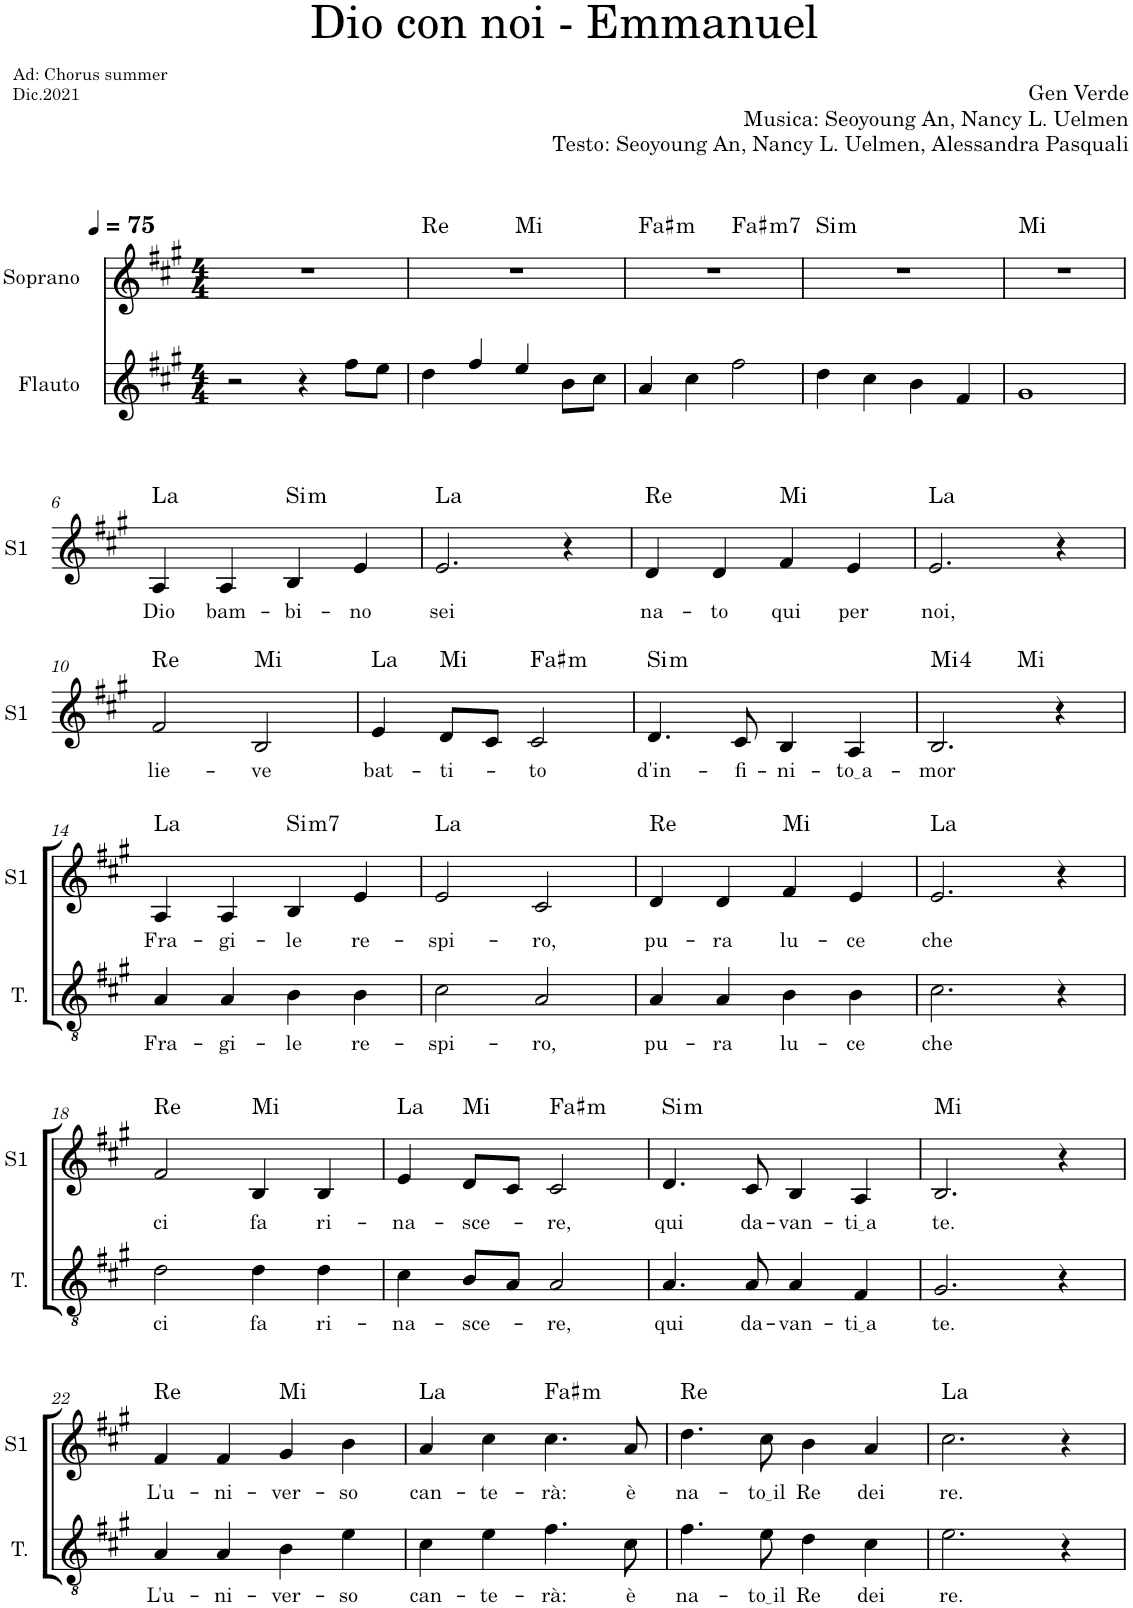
**kern	**kern	**kern	**kern	**text	**kern	**text	**harte
*part4	*part3	*part3	*part2	*part2	*part1	*part1	*part1
*staff5	*staff4	*staff3	*staff2	*staff2	*staff1	*staff1	*
*I"Flauto	*I"Piano	*	*I"Tenore	*	*I"Soprano	*	*
*I'Fl.	*	*	*I'T.	*	*I'S1	*	*
*	*stria5	*stria5	*stria5	*	*	*	*
*clefG2	*clefF4	*clefG2	*clefGv2	*	*clefG2	*	*
*k[f#c#g#]	*k[f#c#g#]	*k[f#c#g#]	*k[f#c#g#]	*	*k[f#c#g#]	*	*
*M4/4	*M4/4	*M4/4	*M4/4	*	*M4/4	*	*
*MM75	*MM75	*MM75	*MM75	*	*MM75	*	*
=1	=1	=1	=1	=1	=1	=1	=1
2r	2r	1r	1r	.	1r	.	.
4r	4r	.	.	.	.	.	.
8ff#\L	8F#\L	.	.	.	.	.	.
8ee\J	8E\J	.	.	.	.	.	.
=2	=2	=2	=2	=2	=2	=2	=2
*	*	*	*	*	*^	*	*
4dd\	8D\L	4r	1r	.	1r	2ryy	.	D:maj
.	8A\J	.	.	.	.	.	.	.
4ff#/	8r	4a	.	.	.	.	.	.
.	8A	.	.	.	.	.	.	.
4ee/	8E\L	4e 4g#	.	.	.	2ryy	.	E:maj
.	8B\J	.	.	.	.	.	.	.
8b\L	8r	4b	.	.	.	.	.	.
8cc#\J	8B	.	.	.	.	.	.	.
=3	=3	=3	=3	=3	=3	=3	=3	=3
!	!	!	!	!	!	!	!	!LO:H:kt=m
4a/	8F#\L	4a	1r	.	1r	2ryy	.	F#:min
.	[>8c#\J	.	.	.	.	.	.	.
4cc#\	2c#]	4cc#	.	.	.	.	.	.
!	!	!	!	!	!	!	!	!LO:H:kt=m7
2ff#\	.	2f# 2a 2ee	.	.	.	2ryy	.	F#:min7
.	4r	.	.	.	.	.	.	.
=4	=4	=4	=4	=4	=4	=4	=4	=4
!	!	!	!	!	!	!	!	!LO:H:kt=m
*	*	*	*	*	*v	*v	*	*
4dd\	8BB\L	8dd/L	1r	.	1r	.	B:min
.	8F#\J	8d/J	.	.	.	.	.
4cc#\	2B	8cc#/L	.	.	.	.	.
.	.	8d/J	.	.	.	.	.
4b\	.	8b/L	.	.	.	.	.
.	.	8d/J	.	.	.	.	.
4f#/	8B\L	4e	.	.	.	.	.
.	8F#\J	.	.	.	.	.	.
=5	=5	=5	=5	=5	=5	=5	=5
1g#	4.E	1e	1r	.	1r	.	E:maj
.	8F#	.	.	.	.	.	.
.	2G#	.	.	.	.	.	.
!!LO:LB:g=z
=6	=6	=6	=6	=6	=6	=6	=6
!	!	!	!	!	!	!LO:LY:b	!
1r	2AA	8r	1r	.	4A/	Dio	A:maj
.	.	8A	.	.	.	.	.
!	!	!	!	!	!	!LO:LY:b	!
.	.	8B/L	.	.	4A/	bam-	.
.	.	8A/J	.	.	.	.	.
!	!	!	!	!	!	!LO:LY:b	!LO:H:kt=m
.	2BB	8B/L	.	.	4B/	-bi-	B:min
.	.	8A/J	.	.	.	.	.
!	!	!	!	!	!	!LO:LY:b	!
.	.	8B/L	.	.	4e/	-no	.
.	.	8A/J	.	.	.	.	.
=7	=7	=7	=7	=7	=7	=7	=7
!	!	!	!	!	!	!LO:LY:b	!
1r	1C#	8c#/L	1r	.	2.e/	sei	A:maj
.	.	8A/J	.	.	.	.	.
.	.	8c#/L	.	.	.	.	.
.	.	8A/J	.	.	.	.	.
.	.	2e	.	.	.	.	.
.	.	.	.	.	4r	.	.
=8	=8	=8	=8	=8	=8	=8	=8
!	!	!	!	!	!	!LO:LY:b	!
1r	2D	8r	1r	.	4d/	na-	D:maj
.	.	8B	.	.	.	.	.
!	!	!	!	!	!	!LO:LY:b	!
.	.	8d/L	.	.	4d/	-to	.
.	.	8B/J	.	.	.	.	.
!	!	!	!	!	!	!LO:LY:b	!
.	2E	4e	.	.	4f#/	qui	E:maj
!	!	!	!	!	!	!LO:LY:b	!
.	.	4G#	.	.	4e/	per	.
=9	=9	=9	=9	=9	=9	=9	=9
!	!	!	!	!	!	!LO:LY:b	!
1r	1AA	8r	1r	.	2.e/	noi,	A:maj
.	.	8A	.	.	.	.	.
.	.	8B/L	.	.	.	.	.
.	.	8A/J	.	.	.	.	.
.	.	4e	.	.	.	.	.
.	.	4A	.	.	4r	.	.
!!LO:LB:g=z
=10	=10	=10	=10	=10	=10	=10	=10
!	!	!	!	!	!	!LO:LY:b	!
1r	2D	8r	1r	.	2f#/	lie-	D:maj
.	.	8A	.	.	.	.	.
.	.	8f#/L	.	.	.	.	.
.	.	8d/J	.	.	.	.	.
!	!	!	!	!	!	!LO:LY:b	!
.	2D	8r	.	.	2B/	-ve	E:maj
.	.	8B	.	.	.	.	.
.	.	8g#/L	.	.	.	.	.
.	.	8e/J	.	.	.	.	.
=11	=11	=11	=11	=11	=11	=11	=11
!	!	!	!	!	!	!LO:LY:b	!
1r	2C#	8r	1r	.	4e/	bat-	A:maj
.	.	8A	.	.	.	.	.
!	!	!	!	!	!	!LO:LY:b	!
.	.	8e/L	.	.	8d/L	-ti-	E:maj
.	.	8c#/J	.	.	8c#/J	.	.
!	!	!	!	!	!	!LO:LY:b	!LO:H:kt=m
.	2F#	8r	.	.	2c#/	-to	F#:min
.	.	8c#	.	.	.	.	.
.	.	4f# 4a	.	.	.	.	.
=12	=12	=12	=12	=12	=12	=12	=12
!	!	!	!	!	!	!LO:LY:b	!LO:H:kt=m
1r	8BB\L	8r	1r	.	4.d/	d'in-	B:min
.	[>8F#\J	8B	.	.	.	.	.
.	2.F#]	8c#/L	.	.	.	.	.
!	!	!	!	!	!	!LO:LY:b	!
.	.	8d/J	.	.	8c#/	-fi-	.
!	!	!	!	!	!	!LO:LY:b	!
.	.	2f#	.	.	4B/	-ni-	.
!	!	!	!	!	!	!LO:LY:b	!
.	.	.	.	.	4A/	to a	.
=13	=13	=13	=13	=13	=13	=13	=13
!	!	!	!	!	!	!LO:LY:b	!
*	*	*	*	*	*^	*	*
1r	8E\L	4r	1r	.	2.B/	2ryy	-mor	E:maj(4)
.	8B\J	.	.	.	.	.	.	.
.	8r	4e 4g#	.	.	.	.	.	.
.	[>8B	.	.	.	.	.	.	.
.	2B]	4a	.	.	.	2ryy	.	E:maj
.	.	4e 4g#	.	.	4r	.	.	.
!!LO:LB:g=z
=14	=14	=14	=14	=14	=14	=14	=14	=14
!	!	!	!	!LO:LY:b	!	!	!LO:LY:b	!
*	*	*	*	*	*v	*v	*	*
1r	4AA	8r	4A/	Fra-	4A/	Fra-	A:maj
.	.	8A	.	.	.	.	.
!	!	!	!	!LO:LY:b	!	!LO:LY:b	!
.	4E	8B/L	4A/	-gi-	4A/	-gi-	.
.	.	8A/J	.	.	.	.	.
!	!	!	!	!LO:LY:b	!	!LO:LY:b	!LO:H:kt=m7
.	4BB	8B/L	4B\	-le	4B/	-le	B:min7
.	.	8A/J	.	.	.	.	.
!	!	!	!	!LO:LY:b	!	!LO:LY:b	!
.	4F#	8B/L	4B\	re-	4e/	re-	.
.	.	8A/J	.	.	.	.	.
=15	=15	=15	=15	=15	=15	=15	=15
!	!	!	!	!LO:LY:b	!	!LO:LY:b	!
1r	1C#	8c#/L	2c#\	-spi-	2e/	-spi-	A:maj
.	.	8A/J	.	.	.	.	.
.	.	8e/L	.	.	.	.	.
.	.	8A/J	.	.	.	.	.
!	!	!	!	!LO:LY:b	!	!LO:LY:b	!
.	.	8c#/L	2A/	-ro,	2c#/	-ro,	.
.	.	8A/J	.	.	.	.	.
.	.	4g#	.	.	.	.	.
=16	=16	=16	=16	=16	=16	=16	=16
!	!	!	!	!LO:LY:b	!	!LO:LY:b	!
1r	2D	8f#/L	4A/	pu-	4d/	pu-	D:maj
.	.	8A/J	.	.	.	.	.
!	!	!	!	!LO:LY:b	!	!LO:LY:b	!
.	.	8d/L	4A/	-ra	4d/	-ra	.
.	.	8f#/J	.	.	.	.	.
!	!	!	!	!LO:LY:b	!	!LO:LY:b	!
.	2E	8g#/L	4B\	lu-	4f#/	lu-	E:maj
.	.	8B/J	.	.	.	.	.
!	!	!	!	!LO:LY:b	!	!LO:LY:b	!
.	.	8e/L	4B\	-ce	4e/	-ce	.
.	.	8B/J	.	.	.	.	.
=17	=17	=17	=17	=17	=17	=17	=17
!	!	!	!	!LO:LY:b	!	!LO:LY:b	!
1r	1C#	8ryy	2.c#\	che	2.e/	che	A:maj
.	.	8A	.	.	.	.	.
.	.	8a/L	.	.	.	.	.
.	.	8c#/J	.	.	.	.	.
.	.	8e/L	.	.	.	.	.
.	.	8A/J	.	.	.	.	.
.	.	8c#/L	4r	.	4r	.	.
.	.	8A/J	.	.	.	.	.
!!LO:LB:g=z
=18	=18	=18	=18	=18	=18	=18	=18
!	!	!	!	!LO:LY:b	!	!LO:LY:b	!
1r	2D	8f#/L	2d\	ci	2f#/	ci	D:maj
.	.	8A/J	.	.	.	.	.
.	.	8d/L	.	.	.	.	.
.	.	8f#/J	.	.	.	.	.
!	!	!	!	!LO:LY:b	!	!LO:LY:b	!
.	2E	8g#/L	4d\	fa	4B/	fa	E:maj
.	.	8B/J	.	.	.	.	.
!	!	!	!	!LO:LY:b	!	!LO:LY:b	!
.	.	4e	4d\	ri-	4B/	ri-	.
=19	=19	=19	=19	=19	=19	=19	=19
!	!	!	!	!LO:LY:b	!	!LO:LY:b	!
1r	4A	8e/L	4c#\	-na-	4e/	-na-	A:maj
.	.	8c#/J	.	.	.	.	.
!	!	!	!	!LO:LY:b	!	!LO:LY:b	!
.	4G#	8g#/L	8B/L	-sce-	8d/L	-sce-	E:maj
.	.	8B/J	8A/J	.	8c#/J	.	.
!	!	!	!	!LO:LY:b	!	!LO:LY:b	!LO:H:kt=m
.	2F#	2c# 2a	2A/	-re,	2c#/	-re,	F#:min
=20	=20	=20	=20	=20	=20	=20	=20
!	!	!	!	!LO:LY:b	!	!LO:LY:b	!LO:H:kt=m
1r	8BB\L	8d/L	4.A/	qui	4.d/	qui	B:min
.	8F#\J	8B/J	.	.	.	.	.
.	2.A	8d/L	.	.	.	.	.
!	!	!	!	!LO:LY:b	!	!LO:LY:b	!
.	.	8e/J	8A/	da-	8c#/	da-	.
!	!	!	!	!LO:LY:b	!	!LO:LY:b	!
.	.	4a	4A/	-van-	4B/	-van-	.
!	!	!	!	!LO:LY:b	!	!LO:LY:b	!
.	.	4e	4F#/	ti a	4A/	ti a	.
=21	=21	=21	=21	=21	=21	=21	=21
!	!	!	!	!LO:LY:b	!	!LO:LY:b	!
1r	8E\L	4r	2.G#/	te.	2.B/	te.	E:maj
.	[>8B\J	.	.	.	.	.	.
.	2.B]	8e/ 8g#/L	.	.	.	.	.
.	.	8a/J	.	.	.	.	.
.	.	2b	.	.	.	.	.
.	.	.	4r	.	4r	.	.
!!LO:LB:g=z
=22	=22	=22	=22	=22	=22	=22	=22
!	!	!	!	!LO:LY:b	!	!LO:LY:b	!
1r	2D	8f#/L	4A/	L'u-	4f#/	L'u-	D:maj
.	.	8A/J	.	.	.	.	.
!	!	!	!	!LO:LY:b	!	!LO:LY:b	!
.	.	8d/L	4A/	-ni-	4f#/	-ni-	.
.	.	8f#/J	.	.	.	.	.
!	!	!	!	!LO:LY:b	!	!LO:LY:b	!
.	2E	8e/ 8g#/L	4B\	-ver-	4g#/	-ver-	E:maj
.	.	8B/J	.	.	.	.	.
!	!	!	!	!LO:LY:b	!	!LO:LY:b	!
.	.	8e/ 8b/L	4e\	-so	4b\	-so	.
.	.	8B/J	.	.	.	.	.
=23	=23	=23	=23	=23	=23	=23	=23
!	!	!	!	!LO:LY:b	!	!LO:LY:b	!
1r	8AA/L	4e 4a	4c#\	can-	4a/	can-	A:maj
.	8E/J	.	.	.	.	.	.
!	!	!	!	!LO:LY:b	!	!LO:LY:b	!
.	8A\L	4e 4cc#	4e\	-te-	4cc#\	-te-	.
.	8AA\J	.	.	.	.	.	.
!	!	!	!	!LO:LY:b	!	!LO:LY:b	!LO:H:kt=m
.	8FF#/L	4f# 4cc#	4.f#\	-rà:	4.cc#\	-rà:	F#:min
.	8C#/J	.	.	.	.	.	.
.	4F#	8ryy	.	.	.	.	.
!	!	!	!	!LO:LY:b	!	!LO:LY:b	!
.	.	8c#	8c#\	è	8a/	è	.
=24	=24	=24	=24	=24	=24	=24	=24
!	!	!	!	!LO:LY:b	!	!LO:LY:b	!
1r	8D\L	4d 4f# 4a 4dd	4.f#\	na-	4.dd\	na-	D:maj
.	[>8A\J	.	.	.	.	.	.
.	2.A]	8d/L	.	.	.	.	.
!	!	!	!	!LO:LY:b	!	!LO:LY:b	!
.	.	8cc#/J	8e\	to il	8cc#\	to il	.
!	!	!	!	!LO:LY:b	!	!LO:LY:b	!
.	.	8b/L	4d\	Re	4b\	Re	.
.	.	8d/J	.	.	.	.	.
!	!	!	!	!LO:LY:b	!	!LO:LY:b	!
.	.	4c# 4a	4c#\	dei	4a/	dei	.
=25	=25	=25	=25	=25	=25	=25	=25
!	!	!	!	!LO:LY:b	!	!LO:LY:b	!
1r	8C#\L	4r	2.e\	re.	2.cc#\	re.	A:maj
.	[>8A\J	.	.	.	.	.	.
.	4A]	8a/L	.	.	.	.	.
.	.	8c#/J	.	.	.	.	.
.	2r	2e	.	.	.	.	.
.	.	.	4r	.	4r	.	.
=	=	=	=	=	=	=	=
*-	*-	*-	*-	*-	*-	*-	*-
